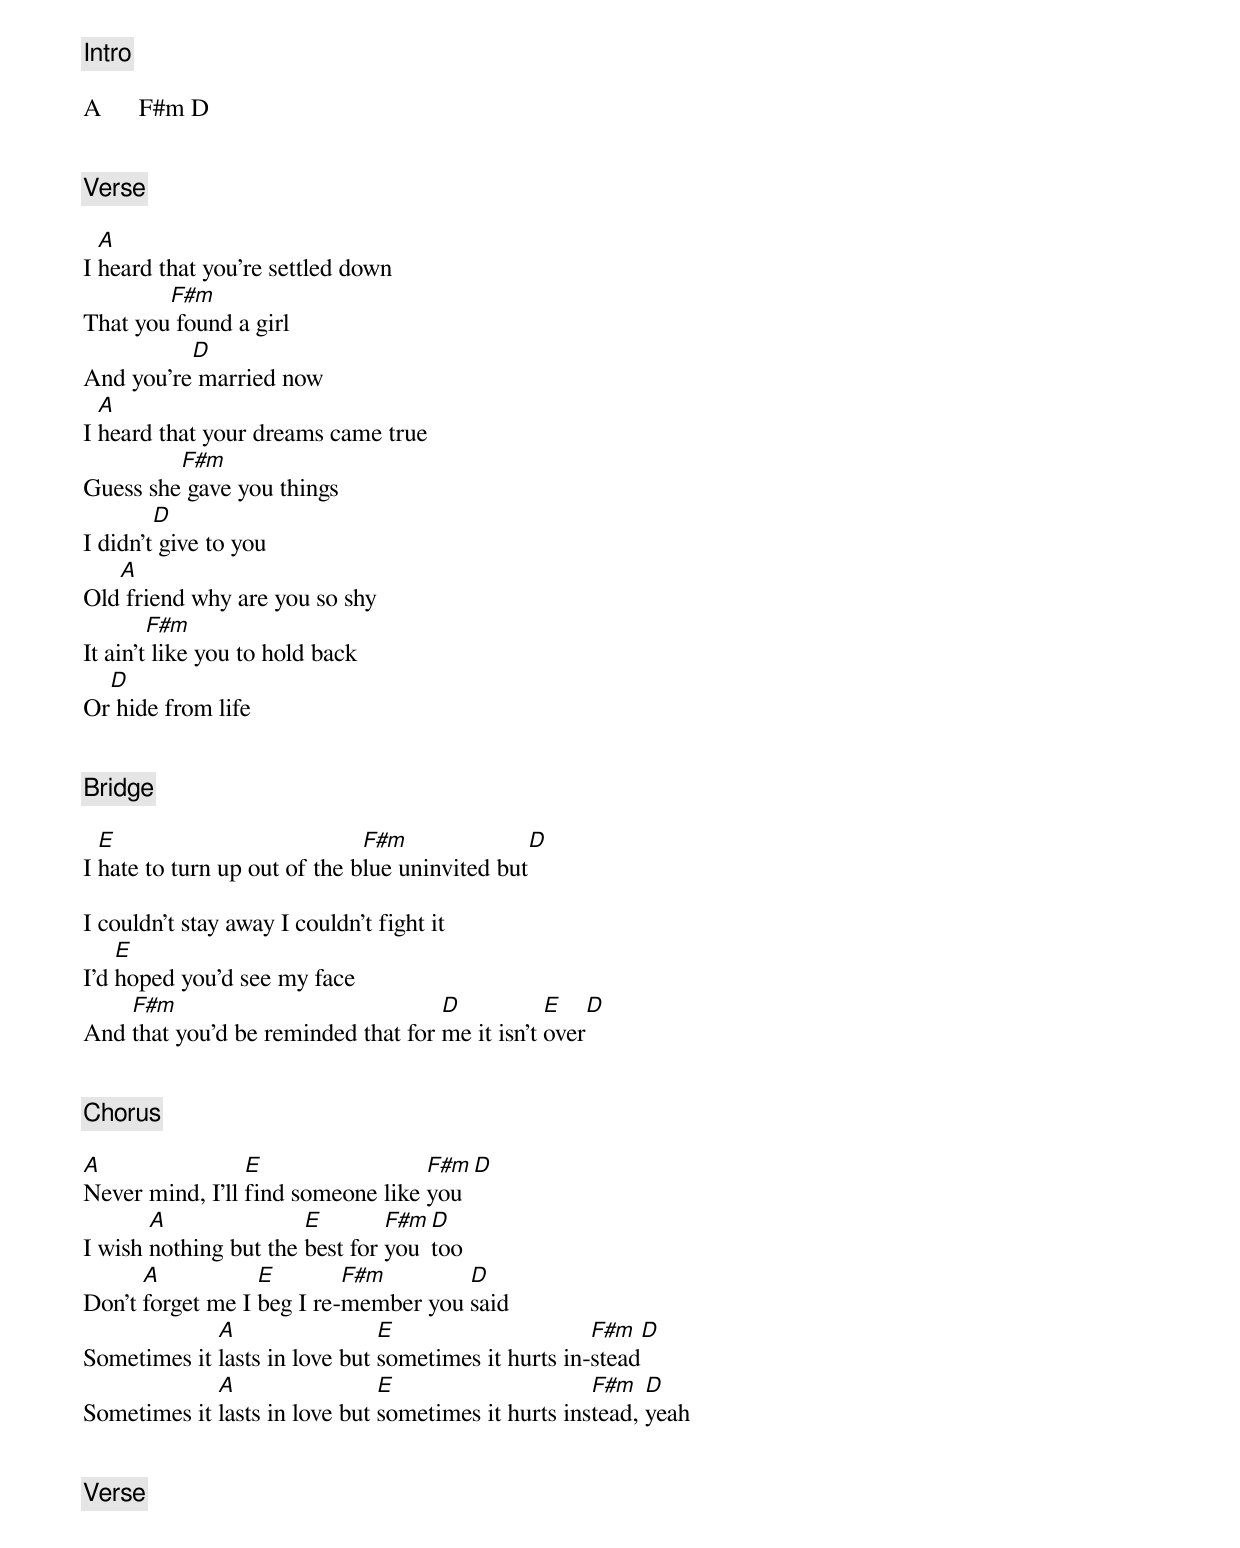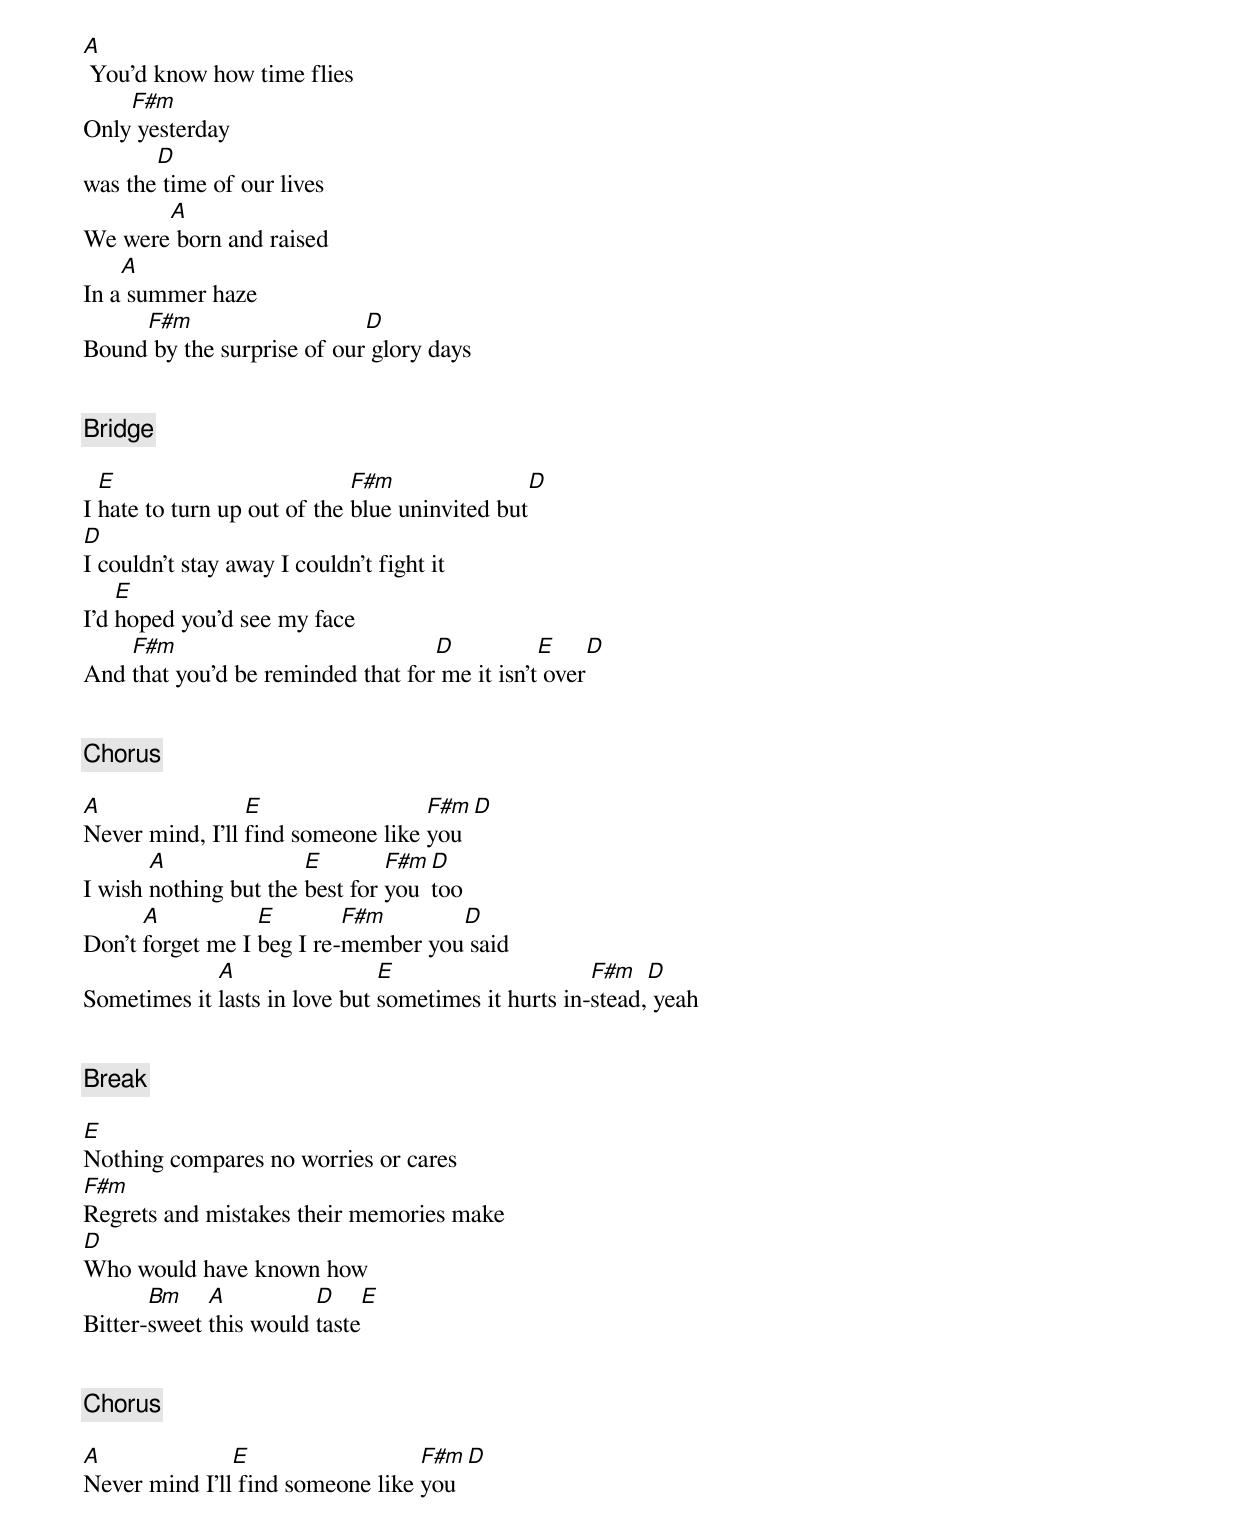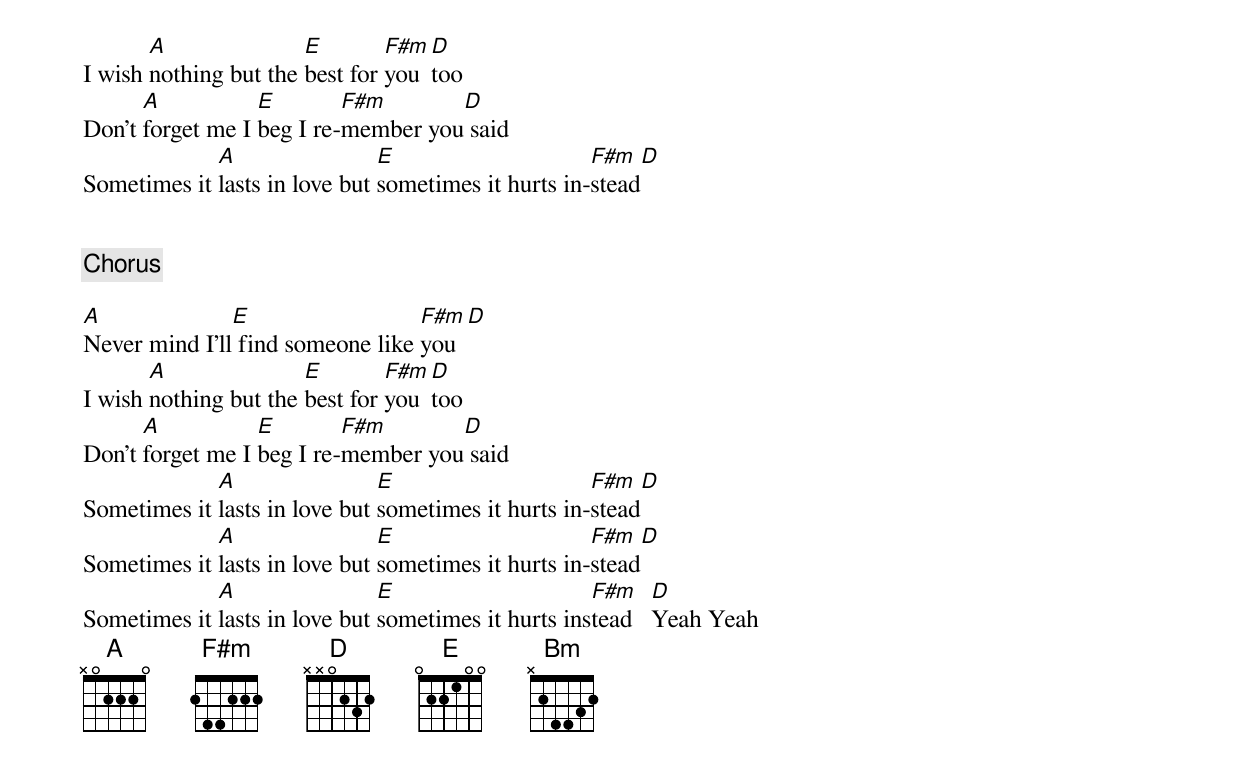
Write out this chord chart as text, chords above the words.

[Intro]

A      F#m D


[Verse]

  A
I heard that you're settled down
        F#m
That you found a girl
          D
And you're married now
  A
I heard that your dreams came true
         F#m
Guess she gave you things
        D
I didn't give to you
   A
Old friend why are you so shy
        F#m
It ain't like you to hold back
  D
Or hide from life


[Bridge]

  E                           F#m                D
I hate to turn up out of the blue uninvited but

I couldn't stay away I couldn't fight it
    E
I'd hoped you'd see my face
    F#m                             D           E     D
And that you'd be reminded that for me it isn't over


[Chorus]

A                E                 F#m D
Never mind, I'll find someone like you
       A               E        F#m D
I wish nothing but the best for you too
      A           E        F#m        D
Don't forget me I beg I re-member you said
             A                 E                     F#m   D
Sometimes it lasts in love but sometimes it hurts in-stead
             A                 E                     F#m   D
Sometimes it lasts in love but sometimes it hurts instead, yeah


[Verse]

A
 You'd know how time flies
    F#m
Only yesterday
       D
was the time of our lives
       A
We were born and raised
    A
In a summer haze
     F#m                    D
Bound by the surprise of our glory days


[Bridge]

  E                          F#m                D
I hate to turn up out of the blue uninvited but
D
I couldn't stay away I couldn't fight it
    E
I'd hoped you'd see my face
    F#m                            D           E     D
And that you'd be reminded that for me it isn't over


[Chorus]

A                E                 F#m D
Never mind, I'll find someone like you
       A               E        F#m D
I wish nothing but the best for you too
      A           E        F#m       D
Don't forget me I beg I re-member you said
             A                 E                     F#m   D
Sometimes it lasts in love but sometimes it hurts in-stead, yeah


[Break]

E
Nothing compares no worries or cares
F#m
Regrets and mistakes their memories make
D
Who would have known how
       Bm    A          D    E
Bitter-sweet this would taste


[Chorus]

A              E                  F#m D
Never mind I’ll find someone like you
       A               E        F#m D
I wish nothing but the best for you too
      A           E        F#m       D
Don't forget me I beg I re-member you said
             A                 E                     F#m    D
Sometimes it lasts in love but sometimes it hurts in-stead


[Chorus]

A              E                  F#m D
Never mind I’ll find someone like you
       A               E        F#m D
I wish nothing but the best for you too
      A           E        F#m       D
Don't forget me I beg I re-member you said
             A                 E                     F#m    D
Sometimes it lasts in love but sometimes it hurts in-stead
             A                 E                     F#m   D
Sometimes it lasts in love but sometimes it hurts in-stead
             A                 E                     F#m    D
Sometimes it lasts in love but sometimes it hurts instead   Yeah Yeah
